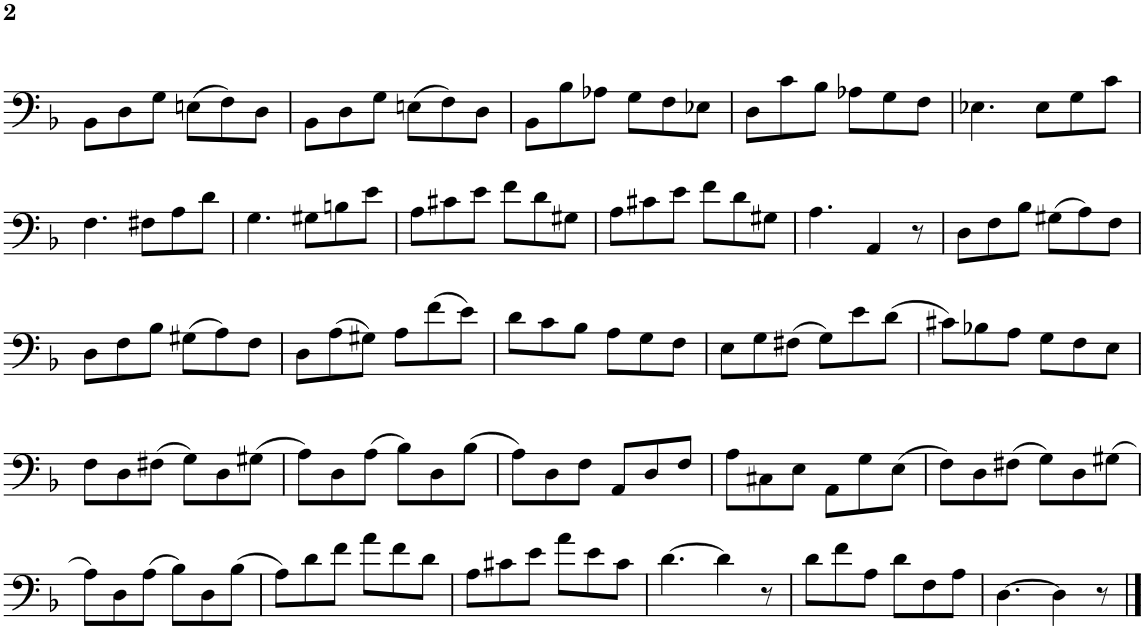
**kern
*part1
*staff1
*I"Trombone
*I'Tbn.
!!LO:PB:g=z
*clefF4
*k[b-]
*M6/8
=54
8BB-\L
8D\
8G\J
(8En\L
8F\)
8D\J
=55
8BB-\L
8D\
8G\J
(8En\L
8F\)
8D\J
=56
8BB-\L
8B-\
8A-X\J
8G\L
8F\
8E-X\J
=57
8D\L
8c\
8B-\J
8A-X\L
8G\
8F\J
=58
4.E-X\
8E-\L
8G\
8c\J
!!LO:LB:g=z
=59
4.F\
8F#X\L
8A\
8d\J
=60
4.G\
8G#X\L
8Bn\
8e\J
=61
8A\L
8c#X\
8e\J
8f\L
8d\
8G#X\J
=62
8A\L
8c#X\
8e\J
8f\L
8d\
8G#X\J
=63
4.A\
4AA/
8r
=64
8D\L
8F\
8B-\J
(8G#X\L
8A\)
8F\J
!!LO:LB:g=z
=65
8D\L
8F\
8B-\J
(8G#X\L
8A\)
8F\J
=66
8D\L
(8A\
8G#X\J)
8A\L
(8f\
8e\J)
=67
8d\L
8c\
8B-\J
8A\L
8G\
8F\J
=68
8E\L
8G\
(8F#X\J
8G\L)
8e\
(8d\J
=69
8c#X\L)
8B-X\
8A\J
8G\L
8F\
8E\J
!!LO:LB:g=z
=70
8F\L
8D\
(8F#X\J
8G\L)
8D\
(8G#X\J
=71
8A\L)
8D\
(8A\J
8B-\L)
8D\
(8B-\J
=72
8A\L)
8D\
8F\J
8AA/L
8D/
8F/J
=73
8A\L
8C#X\
8E\J
8AA\L
8G\
(8E\J
=74
8F\L)
8D\
(8F#X\J
8G\L)
8D\
(8G#X\J
!!LO:LB:g=z
=75
8A\L)
8D\
(8A\J
8B-\L)
8D\
(8B-\J
=76
8A\L)
8d\
8f\J
8a\L
8f\
8d\J
=77
8A\L
8c#X\
8e\J
8a\L
8e\
8c#\J
=78
[4.d\
4d\]
8r
=79
8d\L
8f\
8A\J
8d\L
8F\
8A\J
=80
[4.D\
4D\]
8r
==
*-
